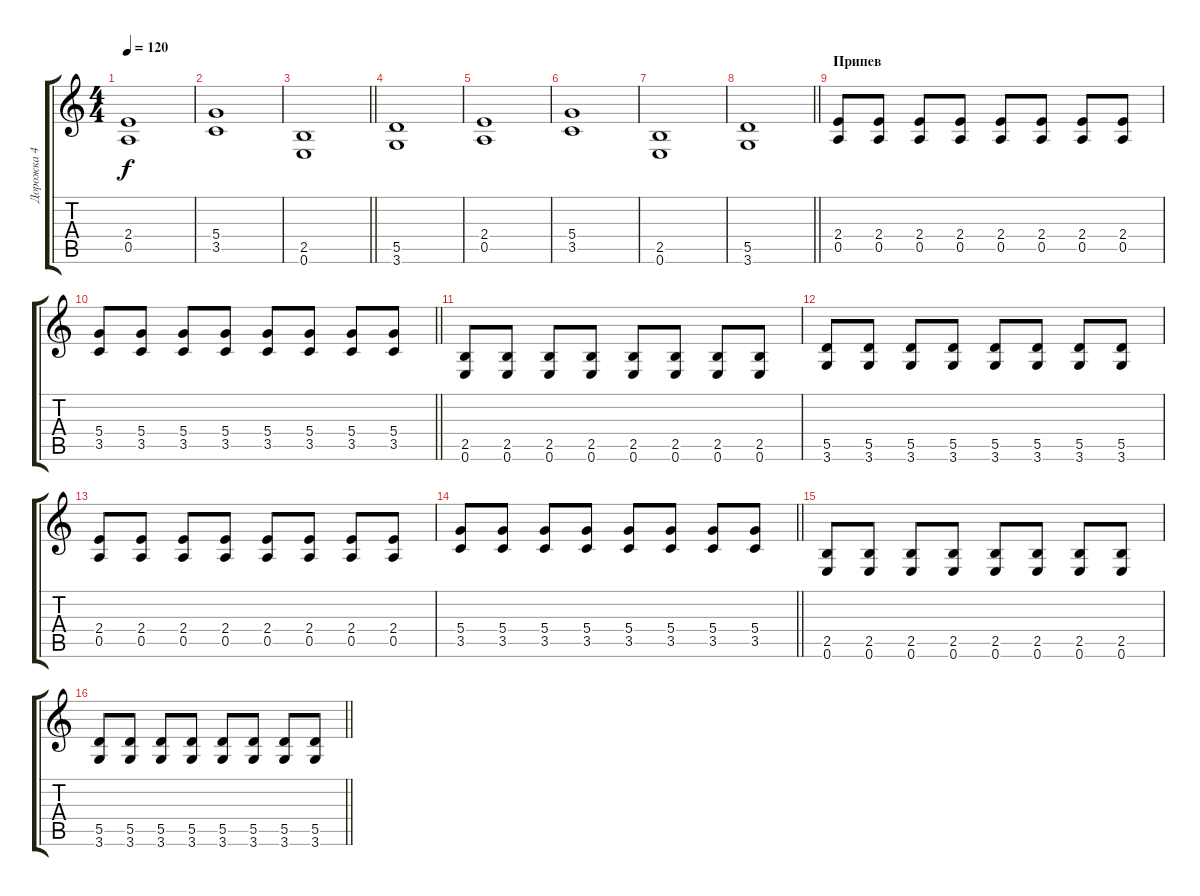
\track ("Дорожка 4" "Дорожка 4") {instrument distortionguitar}
\staff {score tabs}
\tuning (E4 B3 G3 D3 A2 E2) {hide}
\ts (4 4)
\tempo 120
\clef g2
\ks c
(2.4 0.5).1{dy f} |
(5.4 3.5).1 |
\barLineRight lightlight
(2.5 0.6).1 |
(5.5 3.6).1 |
(2.4 0.5).1 |
(5.4 3.5).1 |
(2.5 0.6).1 |
\barLineRight lightlight
(5.5 3.6).1 |
\section ("" "Припев")
(2.4 0.5).8 (2.4 0.5).8 (2.4 0.5).8 (2.4 0.5).8 (2.4 0.5).8 (2.4 0.5).8 (2.4 0.5).8 (2.4 0.5).8 |
\barLineRight lightlight
(5.4 3.5).8 (5.4 3.5).8 (5.4 3.5).8 (5.4 3.5).8 (5.4 3.5).8 (5.4 3.5).8 (5.4 3.5).8 (5.4 3.5).8 |
(2.5 0.6).8 (2.5 0.6).8 (2.5 0.6).8 (2.5 0.6).8 (2.5 0.6).8 (2.5 0.6).8 (2.5 0.6).8 (2.5 0.6).8 |
(5.5 3.6).8 (5.5 3.6).8 (5.5 3.6).8 (5.5 3.6).8 (5.5 3.6).8 (5.5 3.6).8 (5.5 3.6).8 (5.5 3.6).8 |
(2.4 0.5).8 (2.4 0.5).8 (2.4 0.5).8 (2.4 0.5).8 (2.4 0.5).8 (2.4 0.5).8 (2.4 0.5).8 (2.4 0.5).8 |
\barLineRight lightlight
(5.4 3.5).8 (5.4 3.5).8 (5.4 3.5).8 (5.4 3.5).8 (5.4 3.5).8 (5.4 3.5).8 (5.4 3.5).8 (5.4 3.5).8 |
(2.5 0.6).8 (2.5 0.6).8 (2.5 0.6).8 (2.5 0.6).8 (2.5 0.6).8 (2.5 0.6).8 (2.5 0.6).8 (2.5 0.6).8 |
\barLineRight lightlight
(5.5 3.6).8 (5.5 3.6).8 (5.5 3.6).8 (5.5 3.6).8 (5.5 3.6).8 (5.5 3.6).8 (5.5 3.6).8 (5.5 3.6).8
